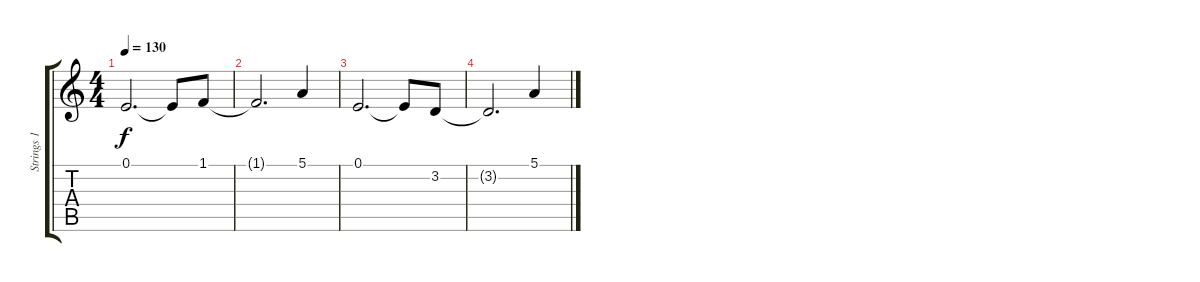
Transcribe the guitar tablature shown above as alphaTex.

\track ("Strings 1" "Strings 1") {instrument stringensemble1}
\staff {score tabs}
\tuning (E4 B3 G3 D3 A2 E2) {hide}
\ts (4 4)
\tempo 130
\clef g2
\ks c
0.1.2{d dy f} 0.1{t}.8 1.1.8 |
1.1{t}.2{d} 5.1.4 |
0.1.2{d} 0.1{t}.8 3.2.8 |
3.2{t}.2{d} 5.1.4
